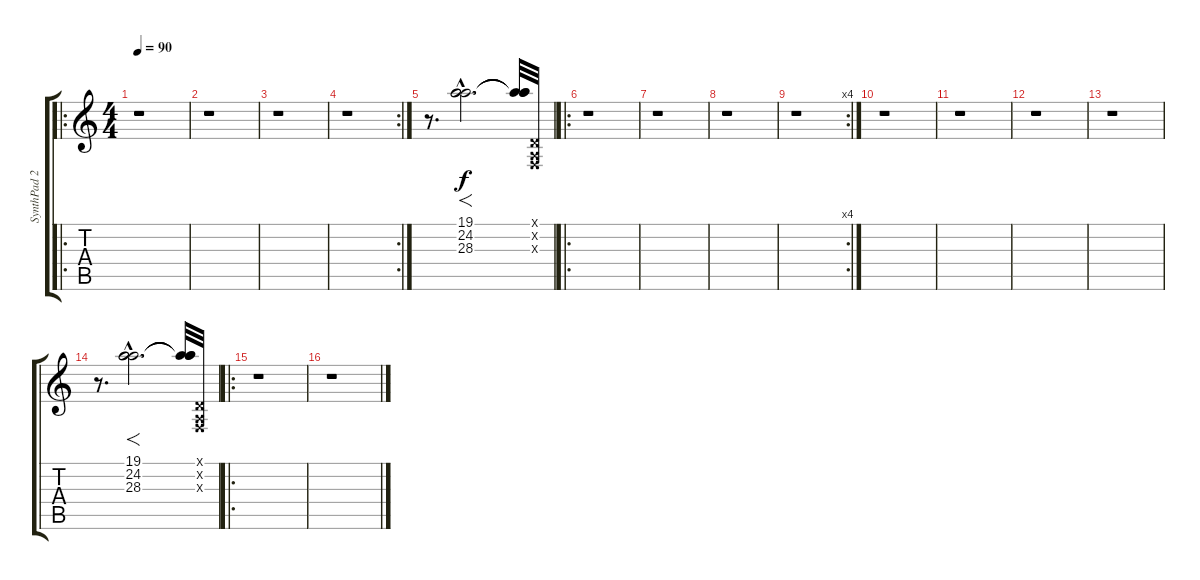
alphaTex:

\track ("SynthPad 2" "SynthPad 2") {instrument rockorgan}
\staff {score tabs}
\tuning (D4 A3 F3 C3 G2 C2) {hide}
\ro
\ts (4 4)
\tempo 90
\clef g2
\ks c
r.1{dy f instrument rockorgan} |
r.1 |
r.1 |
\rc 2
r.1 |
r.8{d} (19.1{hac} 24.2{hac} 28.3{hac}).2{f d balance 8 instrument rockorgan} (19.1{t} 24.2{t} 28.3{t}).32 (0.1{x} 0.2{x} 0.3{x}).32{balance 0 instrument overdrivenguitar} |
\ro
r.1 |
r.1 |
r.1 |
\rc 4
r.1 |
r.1 |
r.1 |
r.1 |
r.1 |
r.8{d} (19.1{hac} 24.2{hac} 28.3{hac}).2{f d balance 8 instrument rockorgan} (19.1{t} 24.2{t} 28.3{t}).32 (0.1{x} 0.2{x} 0.3{x}).32{balance 0 instrument overdrivenguitar} |
\ro
r.1 |
r.1
